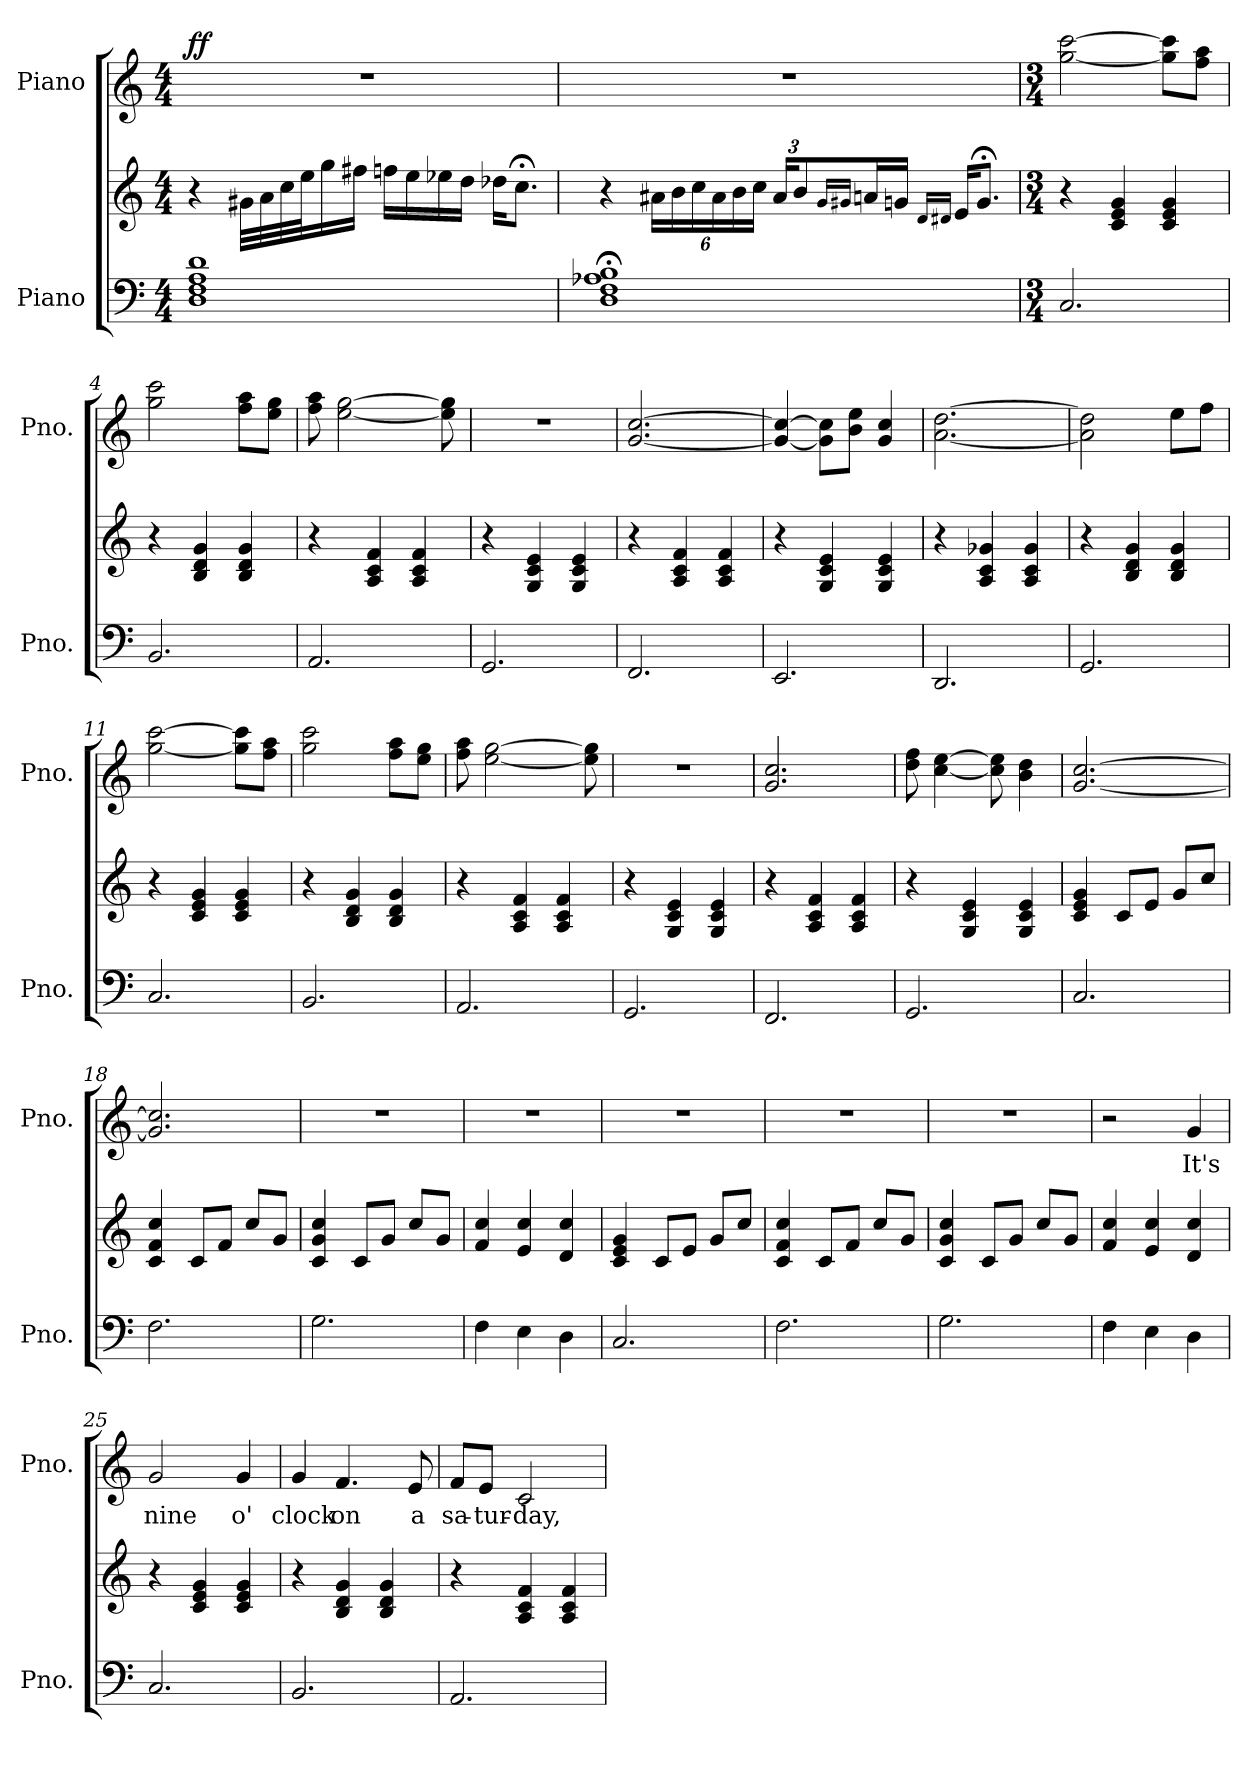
**kern	**kern	**kern	**text	**dynam
*part2	*part2	*part1	*part1	*part1
*staff3	*staff2	*staff1	*staff1	*staff1
*I"Piano	*	*I"Piano	*	*
*I'Pno.	*	*I'Pno.	*	*
*clefF4	*clefG2	*clefG2	*	*
*k[]	*k[]	*k[]	*	*
*M4/4	*M4/4	*M4/4	*	*
*MM80	*MM80	*MM80	*	*
=1	=1	=1	=1	=1
!	!	!	!	!LO:DY:b
1D 1F 1A 1d	4r	1r	.	ff
.	32g#X\LLL	.	.	.
.	32a\	.	.	.
.	32cc\	.	.	.
.	32ee\J	.	.	.
.	16gg\	.	.	.
.	16ff#X\JJ	.	.	.
.	16ffn\LL	.	.	.
.	16ee\	.	.	.
.	16ee-X\	.	.	.
.	16dd\JJ	.	.	.
.	16dd-X\KL	.	.	.
.	8.cc;<\J	.	.	.
=2	=2	=2	=2	=2
1D;< 1F;< 1A-X;< 1B;<	4r	1r	.	.
*	*Xbrackettup	*	*	*
.	24a#X\LL	.	.	.
.	24b\	.	.	.
.	24cc\	.	.	.
.	24a#\	.	.	.
.	24b\	.	.	.
.	24cc\JJ	.	.	.
.	24a#/KL	.	.	.
.	12b/	.	.	.
.	16qg/LL	.	.	.
.	16qg#X/JJ	.	.	.
.	16an/L	.	.	.
.	16gn/JJ	.	.	.
.	16qd/LL	.	.	.
.	16qd#X/JJ	.	.	.
.	16e/KL	.	.	.
.	8.g;</J	.	.	.
!!LO:LB:g=z
=3	=3	=3	=3	=3
*M3/4	*M3/4	*M3/4	*	*
*	*	*MM160	*	*
2.C/	4r	[2gg\ [2ccc\	.	.
.	4c/ 4e/ 4g/	.	.	.
.	4c/ 4e/ 4g/	8gg\] 8ccc\]L	.	.
.	.	8ff\ 8aa\J	.	.
=4	=4	=4	=4	=4
2.BB/	4r	2gg\ 2ccc\	.	.
.	4B/ 4d/ 4g/	.	.	.
.	4B/ 4d/ 4g/	8ff\ 8aa\L	.	.
.	.	8ee\ 8gg\J	.	.
=5	=5	=5	=5	=5
2.AA/	4r	8ff\ 8aa\	.	.
.	.	[2ee\ [2gg\	.	.
.	4A/ 4c/ 4f/	.	.	.
.	4A/ 4c/ 4f/	.	.	.
.	.	8ee\] 8gg\]	.	.
=6	=6	=6	=6	=6
2.GG/	4r	2.r	.	.
.	4G/ 4c/ 4e/	.	.	.
.	4G/ 4c/ 4e/	.	.	.
=7	=7	=7	=7	=7
2.FF/	4r	[2.g/ [2.cc/	.	.
.	4A/ 4c/ 4f/	.	.	.
.	4A/ 4c/ 4f/	.	.	.
=8	=8	=8	=8	=8
2.EE/	4r	4g/_ 4cc/_	.	.
.	4G/ 4c/ 4e/	8g\] 8cc\]L	.	.
.	.	8b\ 8ee\J	.	.
.	4G/ 4c/ 4e/	4g/ 4cc/	.	.
=9	=9	=9	=9	=9
2.DD/	4r	[2.a\ [2.dd\	.	.
.	4A/ 4c/ 4g-X/	.	.	.
.	4A/ 4c/ 4g-/	.	.	.
=10	=10	=10	=10	=10
2.GG/	4r	2a\] 2dd\]	.	.
.	4B/ 4d/ 4g/	.	.	.
.	4B/ 4d/ 4g/	8ee\L	.	.
.	.	8ff\J	.	.
!!LO:LB:g=z
=11	=11	=11	=11	=11
2.C/	4r	[2gg\ [2ccc\	.	.
.	4c/ 4e/ 4g/	.	.	.
.	4c/ 4e/ 4g/	8gg\] 8ccc\]L	.	.
.	.	8ff\ 8aa\J	.	.
=12	=12	=12	=12	=12
2.BB/	4r	2gg\ 2ccc\	.	.
.	4B/ 4d/ 4g/	.	.	.
.	4B/ 4d/ 4g/	8ff\ 8aa\L	.	.
.	.	8ee\ 8gg\J	.	.
=13	=13	=13	=13	=13
2.AA/	4r	8ff\ 8aa\	.	.
.	.	[2ee\ [2gg\	.	.
.	4A/ 4c/ 4f/	.	.	.
.	4A/ 4c/ 4f/	.	.	.
.	.	8ee\] 8gg\]	.	.
=14	=14	=14	=14	=14
2.GG/	4r	2.r	.	.
.	4G/ 4c/ 4e/	.	.	.
.	4G/ 4c/ 4e/	.	.	.
=15	=15	=15	=15	=15
2.FF/	4r	2.g/ 2.cc/	.	.
.	4A/ 4c/ 4f/	.	.	.
.	4A/ 4c/ 4f/	.	.	.
=16	=16	=16	=16	=16
2.GG/	4r	8dd\ 8ff\	.	.
.	.	[4cc\ [4ee\	.	.
.	4G/ 4c/ 4e/	.	.	.
.	.	8cc\] 8ee\]	.	.
.	4G/ 4c/ 4e/	4b\ 4dd\	.	.
=17	=17	=17	=17	=17
2.C/	4c/ 4e/ 4g/	[2.g/ [2.cc/	.	.
.	8c/L	.	.	.
.	8e/J	.	.	.
.	8g/L	.	.	.
.	8cc/J	.	.	.
=18	=18	=18	=18	=18
2.F\	4c/ 4f/ 4cc/	2.g/] 2.cc/]	.	.
.	8c/L	.	.	.
.	8f/J	.	.	.
.	8cc/L	.	.	.
.	8g/J	.	.	.
!!LO:PB:g=z
=19	=19	=19	=19	=19
2.G\	4c/ 4g/ 4cc/	2.r	.	.
.	8c/L	.	.	.
.	8g/J	.	.	.
.	8cc/L	.	.	.
.	8g/J	.	.	.
=20	=20	=20	=20	=20
4F\	4f/ 4cc/	2.r	.	.
4E\	4e/ 4cc/	.	.	.
4D\	4d/ 4cc/	.	.	.
=21	=21	=21	=21	=21
2.C/	4c/ 4e/ 4g/	2.r	.	.
.	8c/L	.	.	.
.	8e/J	.	.	.
.	8g/L	.	.	.
.	8cc/J	.	.	.
=22	=22	=22	=22	=22
2.F\	4c/ 4f/ 4cc/	2.r	.	.
.	8c/L	.	.	.
.	8f/J	.	.	.
.	8cc/L	.	.	.
.	8g/J	.	.	.
=23	=23	=23	=23	=23
2.G\	4c/ 4g/ 4cc/	2.r	.	.
.	8c/L	.	.	.
.	8g/J	.	.	.
.	8cc/L	.	.	.
.	8g/J	.	.	.
=24	=24	=24	=24	=24
4F\	4f/ 4cc/	2r	.	.
4E\	4e/ 4cc/	.	.	.
4D\	4d/ 4cc/	4g/	It's	.
=25	=25	=25	=25	=25
2.C/	4r	2g/	nine	.
.	4c/ 4e/ 4g/	.	.	.
.	4c/ 4e/ 4g/	4g/	o'	.
!!LO:LB:g=z
=26	=26	=26	=26	=26
2.BB/	4r	4g/	clock	.
.	4B/ 4d/ 4g/	4.f/	on	.
.	4B/ 4d/ 4g/	.	.	.
.	.	8e/	a	.
=27	=27	=27	=27	=27
2.AA/	4r	8f/L	sa-	.
.	.	8e/J	-tur-	.
.	4A/ 4c/ 4f/	2c/	-day,	.
.	4A/ 4c/ 4f/	.	.	.
=	=	=	=	=
*-	*-	*-	*-	*-
